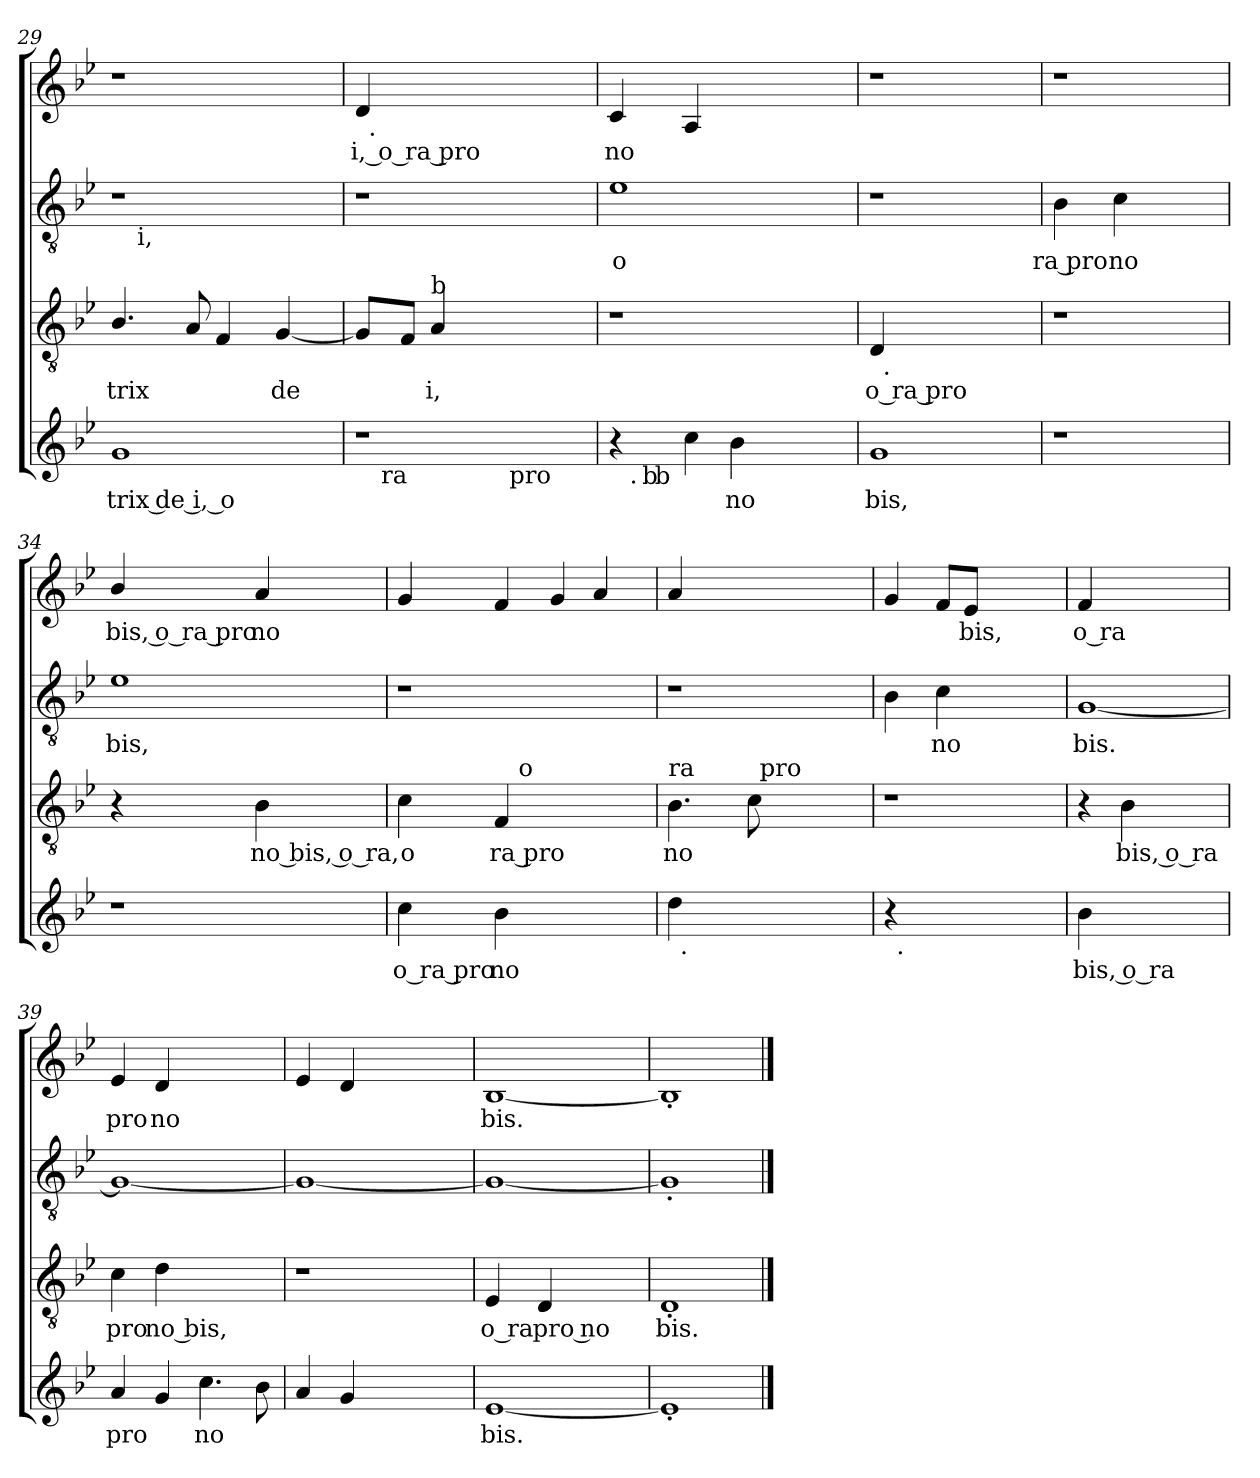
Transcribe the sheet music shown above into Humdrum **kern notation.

**kern	**text	**kern	**text	**kern	**text	**kern	**text
*part4	*part4	*part3	*part3	*part2	*part2	*part1	*part1
*staff4	*staff4	*staff3	*staff3	*staff2	*staff2	*staff1	*staff1
*clefG2	*	*clefGv2	*	*clefGv2	*	*clefG2	*
*ITrd1c2	*	*	*	*	*	*	*
*k[b-e-a-d-]	*	*k[b-e-]	*	*k[b-e-]	*	*k[b-e-]	*
*A-:	*	*B-:	*	*B-:	*	*B-:	*
=29	=29	=29	=29	=29	=29	=29	=29
!	!LO:LY:b:rj	!	!LO:LY:b	!	!	!	!
*	*	*	*	*^	*	*	*
1f	-trix de i, o	4.B-/	trix	1r	16.ryy	.	1r	.
!	!	!	!	!	!LO:TX:b:t=i,	!	!	!
.	.	.	.	.	2ryy	.	.	.
.	.	8A/	.	.	.	.	.	.
.	.	4F/	.	.	.	.	.	.
.	.	.	.	.	4ryy	.	.	.
!	!	!	!LO:LY:b	!	!	!	!	!
.	.	[<4G/	de	.	.	.	.	.
.	.	.	.	.	8ryy	.	.	.
.	.	.	.	.	32ryy	.	.	.
=30	=30	=30	=30	=30	=30	=30	=30	=30
!	!	!	!	!	!	!	!	!LO:LY:b:rj
*^	*	*	*	*	*	*	*^	*
*	*^	*	*	*	*v	*v	*	*	*	*
1r	16ryy	2ryy	.	8G/L]	.	1r	.	4d/	32ryy	i, o ra pro
!	!	!	!	!	!	!	!	!	!LO:TX:b:t=.	!
.	.	.	.	.	.	.	.	.	2ryy	.
!	!LO:TX:b:t=ra	!	!	!	!	!	!	!	!	!
.	2...ryy	.	.	.	.	.	.	.	.	.
.	.	.	.	8F/J	.	.	.	.	.	.
!	!	!	!	!LO:TX:a:t=b	!	!	!	!	!	!
!	!	!	!	!	!LO:LY:b	!	!	!	!	!
.	.	.	.	4A/	i,	.	.	2.ryy	.	.
.	.	16.ryy	.	2ryy	.	.	.	.	.	.
.	.	.	.	.	.	.	.	.	4...ryy	.
!	!	!LO:TX:b:t=pro	!	!	!	!	!	!	!	!
.	.	4ryy	.	.	.	.	.	.	.	.
.	.	8ryy	.	.	.	.	.	.	.	.
.	.	32ryy	.	.	.	.	.	.	.	.
!!LO:LB:g=z
=31	=31	=31	=31	=31	=31	=31	=31	=31	=31	=31
!	!	!	!	!	!	!	!LO:LY:b	!	!	!LO:LY:b
*	*	*^	*	*	*	*	*	*v	*v	*
4r	16ryy	16.ryy	8ryy	.	1r	.	1e-	o	4c/	no
!	!LO:TX:b:t=.	!	!	!	!	!	!	!	!	!
.	2...ryy	.	.	.	.	.	.	.	.	.
!	!	!LO:TX:b:t=b	!	!	!	!	!	!	!	!
.	.	2ryy	.	.	.	.	.	.	.	.
!	!	!	!LO:TX:b:t=b	!	!	!	!	!	!	!
.	.	.	2..ryy	.	.	.	.	.	.	.
4b-\	.	.	.	.	.	.	.	.	4A/	.
!	!	!	!	!LO:LY:b	!	!	!	!	!	!
4a-\	.	.	.	no	.	.	.	.	2ryy	.
.	.	4ryy	.	.	.	.	.	.	.	.
4ryy	.	.	.	.	.	.	.	.	.	.
.	.	8ryy	.	.	.	.	.	.	.	.
.	.	32ryy	.	.	.	.	.	.	.	.
=32	=32	=32	=32	=32	=32	=32	=32	=32	=32	=32
!	!	!	!	!LO:LY:b	!	!LO:LY:b:rj	!	!	!	!
*v	*v	*v	*v	*	*^	*	*	*	*	*
1f	bis,	4D/	32ryy	o ra pro	1r	.	1r	.
!	!	!	!LO:TX:b:t=.	!	!	!	!	!
.	.	.	2ryy	.	.	.	.	.
.	.	2.ryy	.	.	.	.	.	.
.	.	.	4...ryy	.	.	.	.	.
=33	=33	=33	=33	=33	=33	=33	=33	=33
!	!	!	!	!	!	!LO:LY:b:rj	!	!
*	*	*v	*v	*	*	*	*	*
1r	.	1r	.	4B-\	ra pro	1r	.
!	!	!	!	!	!LO:LY:b	!	!
.	.	.	.	4c\	no	.	.
.	.	.	.	2ryy	.	.	.
=34	=34	=34	=34	=34	=34	=34	=34
!	!	!	!	!	!LO:LY:b	!	!LO:LY:b:rj
1r	.	4r	.	1e-	bis,	4b-/	bis, o ra pro
!	!	!	!LO:LY:b:rj	!	!	!	!LO:LY:b
.	.	4B-\	no bis, o ra,	.	.	4a/	no
.	.	2ryy	.	.	.	2ryy	.
=35	=35	=35	=35	=35	=35	=35	=35
!	!LO:LY:b:rj	!	!LO:LY:b	!	!	!	!
*	*	*^	*	*	*	*	*
4b-\	o ra pro	4c\	4ryy	o	1r	.	4g/	.
!	!LO:LY:b	!	!	!LO:LY:b	!	!	!	!
4a-\	no	4F/	16.ryy	ra pro	.	.	4f/	.
!	!	!	!LO:TX:a:t=o	!	!	!	!	!
.	.	.	2ryy	.	.	.	.	.
2ryy	.	2ryy	.	.	.	.	4g/	.
.	.	.	.	.	.	.	4a/	.
.	.	.	8ryy	.	.	.	.	.
.	.	.	32ryy	.	.	.	.	.
=36	=36	=36	=36	=36	=36	=36	=36	=36
!	!	!LO:TX:a:t=ra	!	!	!	!	!	!
!	!	!	!	!LO:LY:b	!	!	!	!
*^	*	*	*	*	*	*	*	*
4cc\	32ryy	.	4.B-\	4ryy	no	1r	.	4a/	.
!	!LO:TX:b:t=.	!	!	!	!	!	!	!	!
.	2ryy	.	.	.	.	.	.	.	.
2.ryy	.	.	.	8ryy	.	.	.	2.ryy	.
.	.	.	8c\	32ryy	.	.	.	.	.
!	!	!	!	!LO:TX:a:t=pro	!	!	!	!	!
.	.	.	.	2ryy	.	.	.	.	.
.	.	.	2ryy	.	.	.	.	.	.
.	4...ryy	.	.	.	.	.	.	.	.
.	.	.	.	16.ryy	.	.	.	.	.
*	*	*	*v	*v	*	*	*	*	*
!!LO:LB:g=z
=37	=37	=37	=37	=37	=37	=37	=37	=37
4r	32ryy	.	1r	.	4B-\	.	4g/	.
!	!LO:TX:b:t=.	!	!	!	!	!	!	!
.	2ryy	.	.	.	.	.	.	.
!	!	!	!	!	!	!LO:LY:b	!	!
2.ryy	.	.	.	.	4c\	no	8f/L	.
!	!	!	!	!	!	!	!	!LO:LY:b
.	.	.	.	.	.	.	8e-/J	bis,
.	.	.	.	.	2ryy	.	2ryy	.
.	4...ryy	.	.	.	.	.	.	.
=38	=38	=38	=38	=38	=38	=38	=38	=38
!	!	!LO:LY:b:rj	!	!	!	!LO:LY:b	!	!LO:LY:b:rj
*v	*v	*	*	*	*	*	*	*
4a-\	bis, o ra	4r	.	[<1G	bis.	4f/	o ra
!	!	!	!LO:LY:b:rj	!	!	!	!
2.ryy	.	4B-\	bis, o ra	.	.	2.ryy	.
.	.	2ryy	.	.	.	.	.
=39	=39	=39	=39	=39	=39	=39	=39
!	!LO:LY:b	!	!LO:LY:b	!	!	!	!LO:LY:b
4g/	pro	4c\	pro	1G_	.	4e-/	pro
!	!	!	!LO:LY:b	!	!	!	!LO:LY:b
4f/	.	4d\	no bis,	.	.	4d/	no
!	!LO:LY:b	!	!	!	!	!	!
4.b-\	no	2ryy	.	.	.	2ryy	.
8a-\	.	.	.	.	.	.	.
=40	=40	=40	=40	=40	=40	=40	=40
4g/	.	1r	.	1G_	.	4e-/	.
4f/	.	.	.	.	.	4d/	.
2ryy	.	.	.	.	.	2ryy	.
=41	=41	=41	=41	=41	=41	=41	=41
!	!LO:LY:b	!	!LO:LY:b:rj	!	!	!	!LO:LY:b
[<1d-	bis.	4E-/	o ra	1G_	.	[<1B-	bis.
!	!	!	!LO:LY:b	!	!	!	!
.	.	4D/	pro no	.	.	.	.
.	.	2ryy	.	.	.	.	.
=42	=42	=42	=42	=42	=42	=42	=42
!	!	!	!LO:LY:b	!	!	!	!
1d-'<]	.	1D'<	bis.	1G'<]	.	1B-'<]	.
==	==	==	==	==	==	==	==
*-	*-	*-	*-	*-	*-	*-	*-
